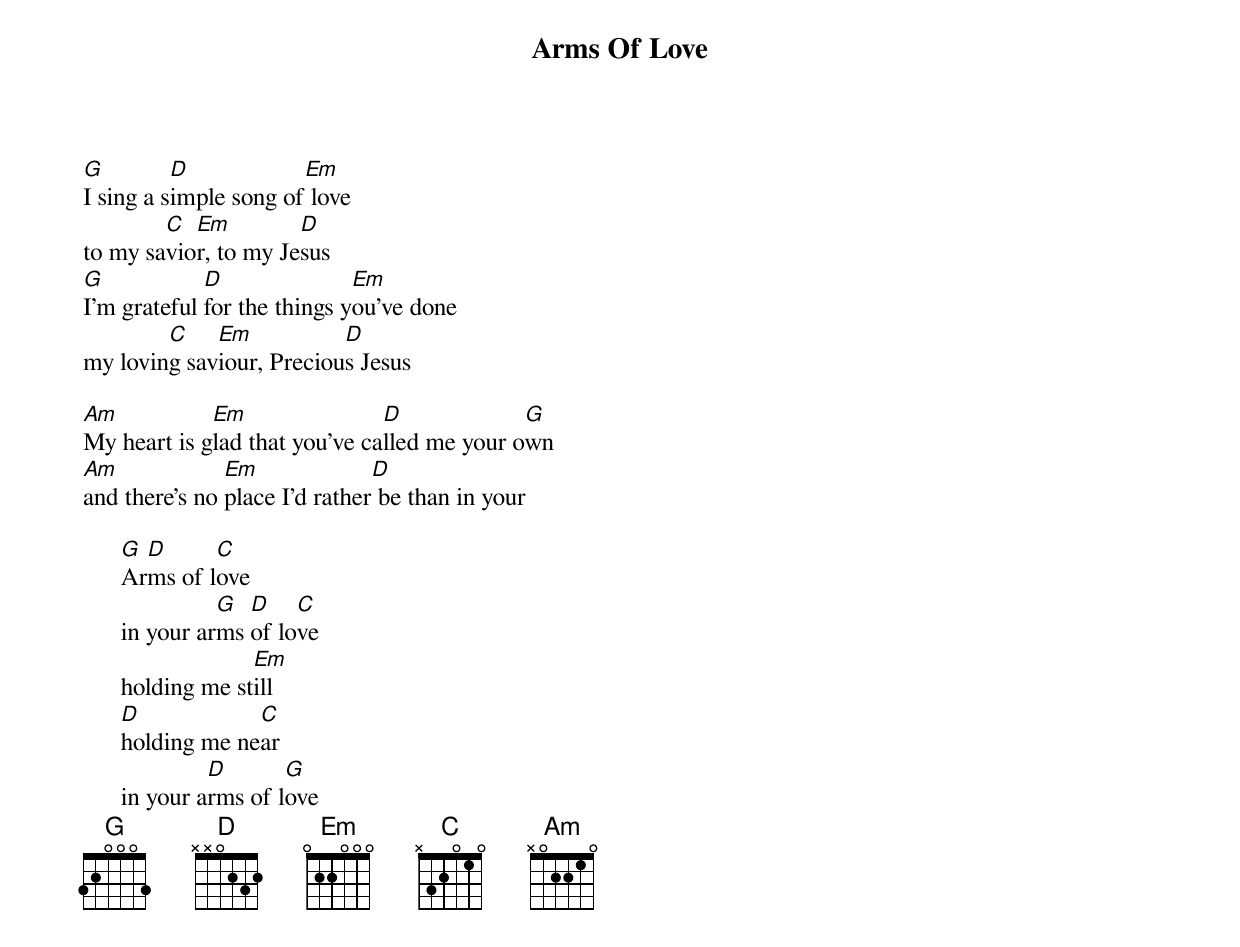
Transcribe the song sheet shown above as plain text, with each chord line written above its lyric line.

{title: Arms Of Love}
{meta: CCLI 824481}
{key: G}
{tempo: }
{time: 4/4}
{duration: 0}


G         D            Em
I sing a simple song of love
        C  Em         D
to my savior, to my Jesus
G            D               Em
I'm grateful for the things you've done
        C    Em           D
my loving saviour, Precious Jesus

Am           Em                D             G
My heart is glad that you've called me your own
Am             Em              D
and there's no place I'd rather be than in your

      G D      C
      Arms of love
                G  D    C
      in your arms of love
                   Em
      holding me still
      D            C
      holding me near
               D       G
      in your arms of love
